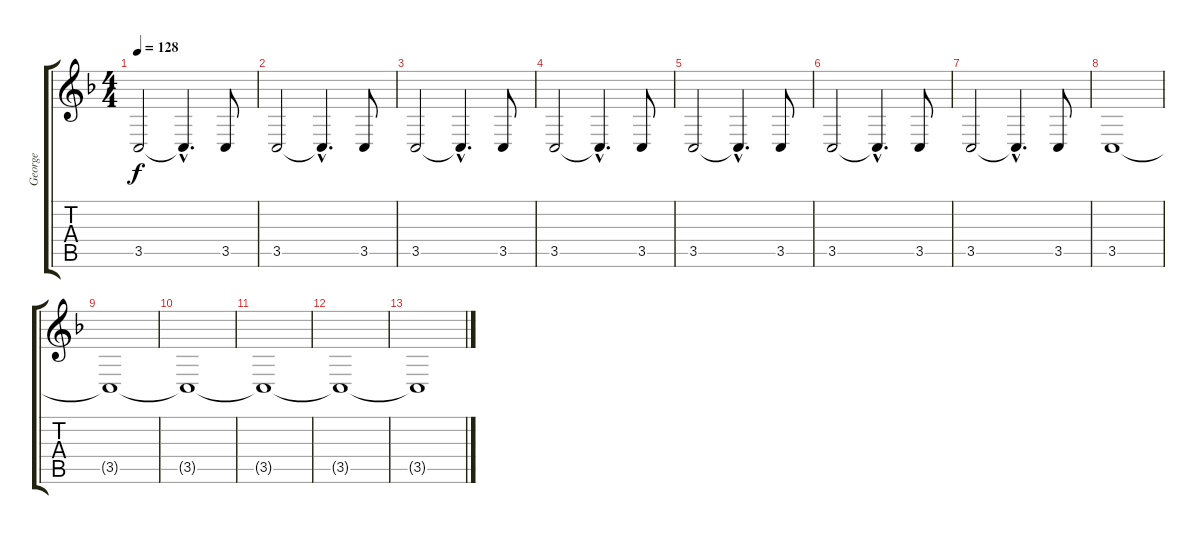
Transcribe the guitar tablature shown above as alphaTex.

\track ("George" "George") {instrument sitar}
\staff {score tabs}
\tuning (E4 B3 G3 D3 A2 E2) {hide}
\ts (4 4)
\tempo 128
\clef g2
\ks f
3.5.2{dy f} 3.5{hac t}.4{d} 3.5.8 |
3.5.2 3.5{hac t}.4{d} 3.5.8 |
3.5.2 3.5{hac t}.4{d} 3.5.8 |
3.5.2 3.5{hac t}.4{d} 3.5.8 |
3.5.2 3.5{hac t}.4{d} 3.5.8 |
3.5.2 3.5{hac t}.4{d} 3.5.8 |
3.5.2 3.5{hac t}.4{d} 3.5.8 |
3.5.1 |
3.5{t}.1 |
3.5{t}.1 |
3.5{t}.1 |
3.5{t}.1 |
3.5{t}.1
